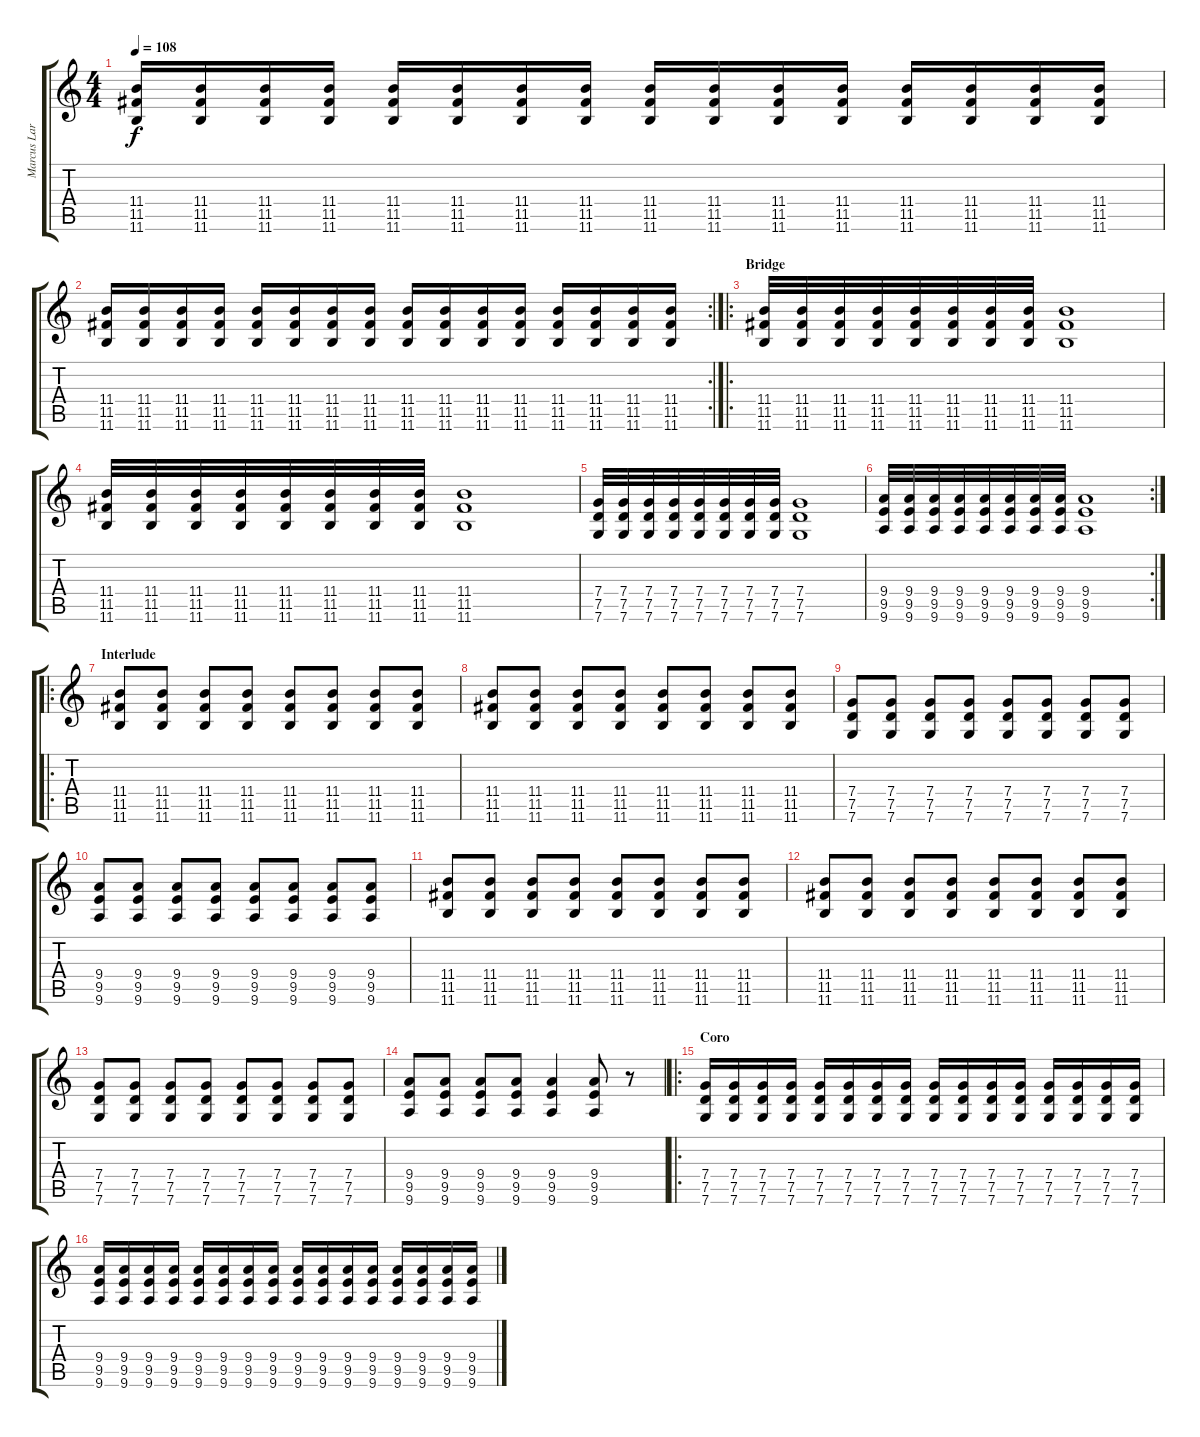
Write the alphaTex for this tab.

\track ("Marcus Larsson" "Marcus Lar") {instrument distortionguitar}
\staff {score tabs}
\tuning (D4 A3 F3 C3 G2 C2) {hide}
\ts (4 4)
\tempo 108
\clef g2
\ks c
(11.4 11.5 11.6).16{dy f} (11.4 11.5 11.6).16 (11.4 11.5 11.6).16 (11.4 11.5 11.6).16 (11.4 11.5 11.6).16 (11.4 11.5 11.6).16 (11.4 11.5 11.6).16 (11.4 11.5 11.6).16 (11.4 11.5 11.6).16 (11.4 11.5 11.6).16 (11.4 11.5 11.6).16 (11.4 11.5 11.6).16 (11.4 11.5 11.6).16 (11.4 11.5 11.6).16 (11.4 11.5 11.6).16 (11.4 11.5 11.6).16 |
\rc 2
(11.4 11.5 11.6).16 (11.4 11.5 11.6).16 (11.4 11.5 11.6).16 (11.4 11.5 11.6).16 (11.4 11.5 11.6).16 (11.4 11.5 11.6).16 (11.4 11.5 11.6).16 (11.4 11.5 11.6).16 (11.4 11.5 11.6).16 (11.4 11.5 11.6).16 (11.4 11.5 11.6).16 (11.4 11.5 11.6).16 (11.4 11.5 11.6).16 (11.4 11.5 11.6).16 (11.4 11.5 11.6).16 (11.4 11.5 11.6).16 |
\ro
\section ("" "Bridge")
(11.4 11.5 11.6).32 (11.4 11.5 11.6).32 (11.4 11.5 11.6).32 (11.4 11.5 11.6).32 (11.4 11.5 11.6).32 (11.4 11.5 11.6).32 (11.4 11.5 11.6).32 (11.4 11.5 11.6).32 (11.4 11.5 11.6).1 |
(11.4 11.5 11.6).32 (11.4 11.5 11.6).32 (11.4 11.5 11.6).32 (11.4 11.5 11.6).32 (11.4 11.5 11.6).32 (11.4 11.5 11.6).32 (11.4 11.5 11.6).32 (11.4 11.5 11.6).32 (11.4 11.5 11.6).1 |
(7.4 7.5 7.6).32 (7.4 7.5 7.6).32 (7.4 7.5 7.6).32 (7.4 7.5 7.6).32 (7.4 7.5 7.6).32 (7.4 7.5 7.6).32 (7.4 7.5 7.6).32 (7.4 7.5 7.6).32 (7.4 7.5 7.6).1 |
\rc 2
(9.4 9.5 9.6).32 (9.4 9.5 9.6).32 (9.4 9.5 9.6).32 (9.4 9.5 9.6).32 (9.4 9.5 9.6).32 (9.4 9.5 9.6).32 (9.4 9.5 9.6).32 (9.4 9.5 9.6).32 (9.4 9.5 9.6).1 |
\ro
\section ("" "Interlude")
(11.4 11.5 11.6).8 (11.4 11.5 11.6).8 (11.4 11.5 11.6).8 (11.4 11.5 11.6).8 (11.4 11.5 11.6).8 (11.4 11.5 11.6).8 (11.4 11.5 11.6).8 (11.4 11.5 11.6).8 |
(11.4 11.5 11.6).8 (11.4 11.5 11.6).8 (11.4 11.5 11.6).8 (11.4 11.5 11.6).8 (11.4 11.5 11.6).8 (11.4 11.5 11.6).8 (11.4 11.5 11.6).8 (11.4 11.5 11.6).8 |
(7.4 7.5 7.6).8 (7.4 7.5 7.6).8 (7.4 7.5 7.6).8 (7.4 7.5 7.6).8 (7.4 7.5 7.6).8 (7.4 7.5 7.6).8 (7.4 7.5 7.6).8 (7.4 7.5 7.6).8 |
(9.4 9.5 9.6).8 (9.4 9.5 9.6).8 (9.4 9.5 9.6).8 (9.4 9.5 9.6).8 (9.4 9.5 9.6).8 (9.4 9.5 9.6).8 (9.4 9.5 9.6).8 (9.4 9.5 9.6).8 |
(11.4 11.5 11.6).8 (11.4 11.5 11.6).8 (11.4 11.5 11.6).8 (11.4 11.5 11.6).8 (11.4 11.5 11.6).8 (11.4 11.5 11.6).8 (11.4 11.5 11.6).8 (11.4 11.5 11.6).8 |
(11.4 11.5 11.6).8 (11.4 11.5 11.6).8 (11.4 11.5 11.6).8 (11.4 11.5 11.6).8 (11.4 11.5 11.6).8 (11.4 11.5 11.6).8 (11.4 11.5 11.6).8 (11.4 11.5 11.6).8 |
(7.4 7.5 7.6).8 (7.4 7.5 7.6).8 (7.4 7.5 7.6).8 (7.4 7.5 7.6).8 (7.4 7.5 7.6).8 (7.4 7.5 7.6).8 (7.4 7.5 7.6).8 (7.4 7.5 7.6).8 |
(9.4 9.5 9.6).8 (9.4 9.5 9.6).8 (9.4 9.5 9.6).8 (9.4 9.5 9.6).8 (9.4 9.5 9.6).4 (9.4 9.5 9.6).8 r.8 |
\ro
\section ("" "Coro")
(7.4 7.5 7.6).16 (7.4 7.5 7.6).16 (7.4 7.5 7.6).16 (7.4 7.5 7.6).16 (7.4 7.5 7.6).16 (7.4 7.5 7.6).16 (7.4 7.5 7.6).16 (7.4 7.5 7.6).16 (7.4 7.5 7.6).16 (7.4 7.5 7.6).16 (7.4 7.5 7.6).16 (7.4 7.5 7.6).16 (7.4 7.5 7.6).16 (7.4 7.5 7.6).16 (7.4 7.5 7.6).16 (7.4 7.5 7.6).16 |
(9.4 9.5 9.6).16 (9.4 9.5 9.6).16 (9.4 9.5 9.6).16 (9.4 9.5 9.6).16 (9.4 9.5 9.6).16 (9.4 9.5 9.6).16 (9.4 9.5 9.6).16 (9.4 9.5 9.6).16 (9.4 9.5 9.6).16 (9.4 9.5 9.6).16 (9.4 9.5 9.6).16 (9.4 9.5 9.6).16 (9.4 9.5 9.6).16 (9.4 9.5 9.6).16 (9.4 9.5 9.6).16 (9.4 9.5 9.6).16
